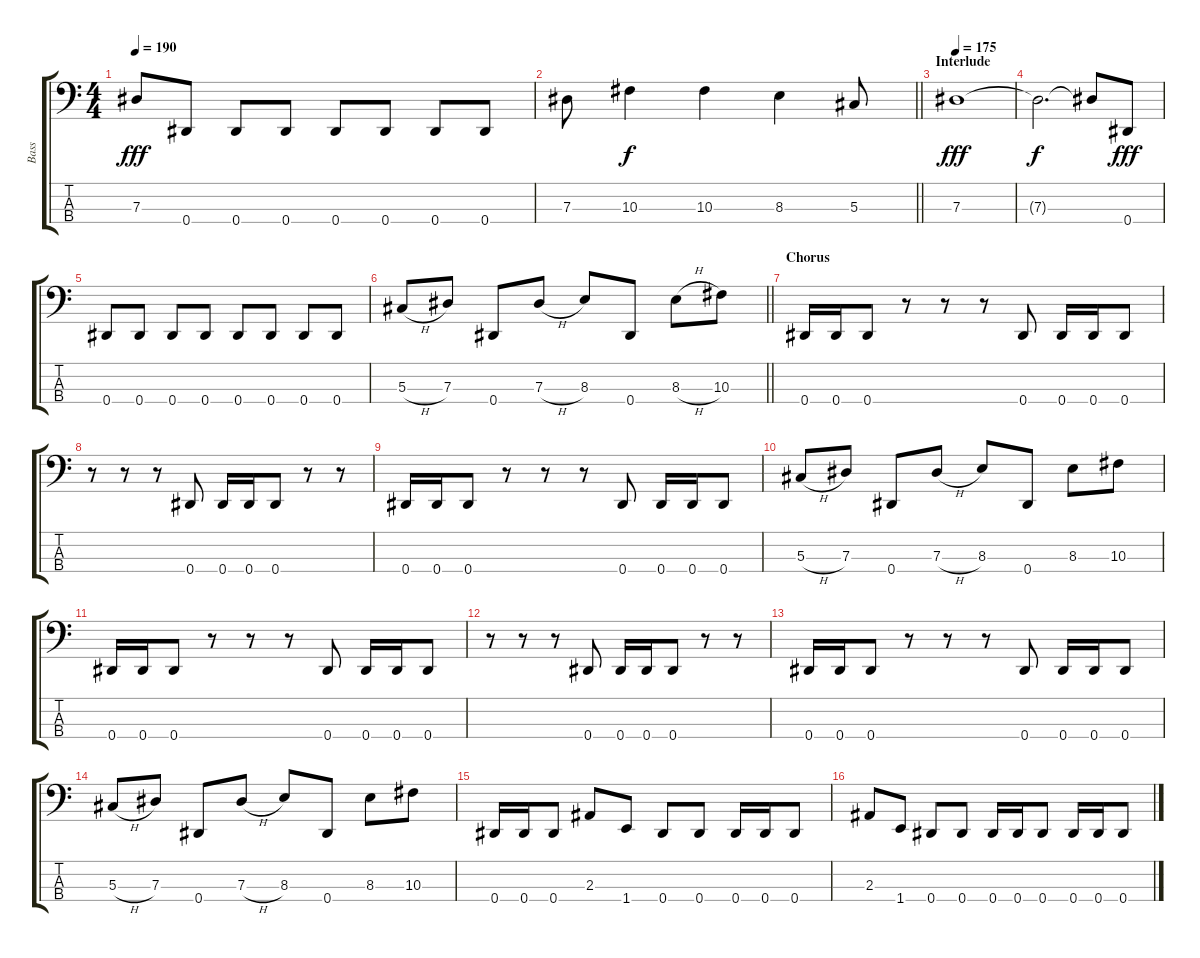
\track ("Bass" "Bass") {instrument electricbassfinger}
\staff {score tabs}
\tuning (Gb2 Db2 Ab1 Eb1) {hide}
\ts (4 4)
\tempo 190
\clef f4
\ks c
7.3.8{dy fff} 0.4.8 0.4.8 0.4.8 0.4.8 0.4.8 0.4.8 0.4.8 |
\barLineRight lightlight
7.3.8 10.3.4{dy f} 10.3.4 8.3.4 5.3.8 |
\section ("" "Interlude")
\tempo 175
7.3.1{dy fff} |
7.3{t}.2{d dy f} 7.3{t}.8 0.4.8{dy fff} |
0.4.8 0.4.8 0.4.8 0.4.8 0.4.8 0.4.8 0.4.8 0.4.8 |
\barLineRight lightlight
5.3{h}.8 7.3.8 0.4.8 7.3{h}.8 8.3.8 0.4.8 8.3{h}.8 10.3.8 |
\section ("" "Chorus")
0.4.16 0.4.16 0.4.8 r.8 r.8 r.8 0.4.8 0.4.16 0.4.16 0.4.8 |
r.8 r.8 r.8 0.4.8 0.4.16 0.4.16 0.4.8 r.8 r.8 |
0.4.16 0.4.16 0.4.8 r.8 r.8 r.8 0.4.8 0.4.16 0.4.16 0.4.8 |
5.3{h}.8 7.3.8 0.4.8 7.3{h}.8 8.3.8 0.4.8 8.3.8 10.3.8 |
0.4.16 0.4.16 0.4.8 r.8 r.8 r.8 0.4.8 0.4.16 0.4.16 0.4.8 |
r.8 r.8 r.8 0.4.8 0.4.16 0.4.16 0.4.8 r.8 r.8 |
0.4.16 0.4.16 0.4.8 r.8 r.8 r.8 0.4.8 0.4.16 0.4.16 0.4.8 |
5.3{h}.8 7.3.8 0.4.8 7.3{h}.8 8.3.8 0.4.8 8.3.8 10.3.8 |
0.4.16 0.4.16 0.4.8 2.3.8 1.4.8 0.4.8 0.4.8 0.4.16 0.4.16 0.4.8 |
2.3.8 1.4.8 0.4.8 0.4.8 0.4.16 0.4.16 0.4.8 0.4.16 0.4.16 0.4.8
